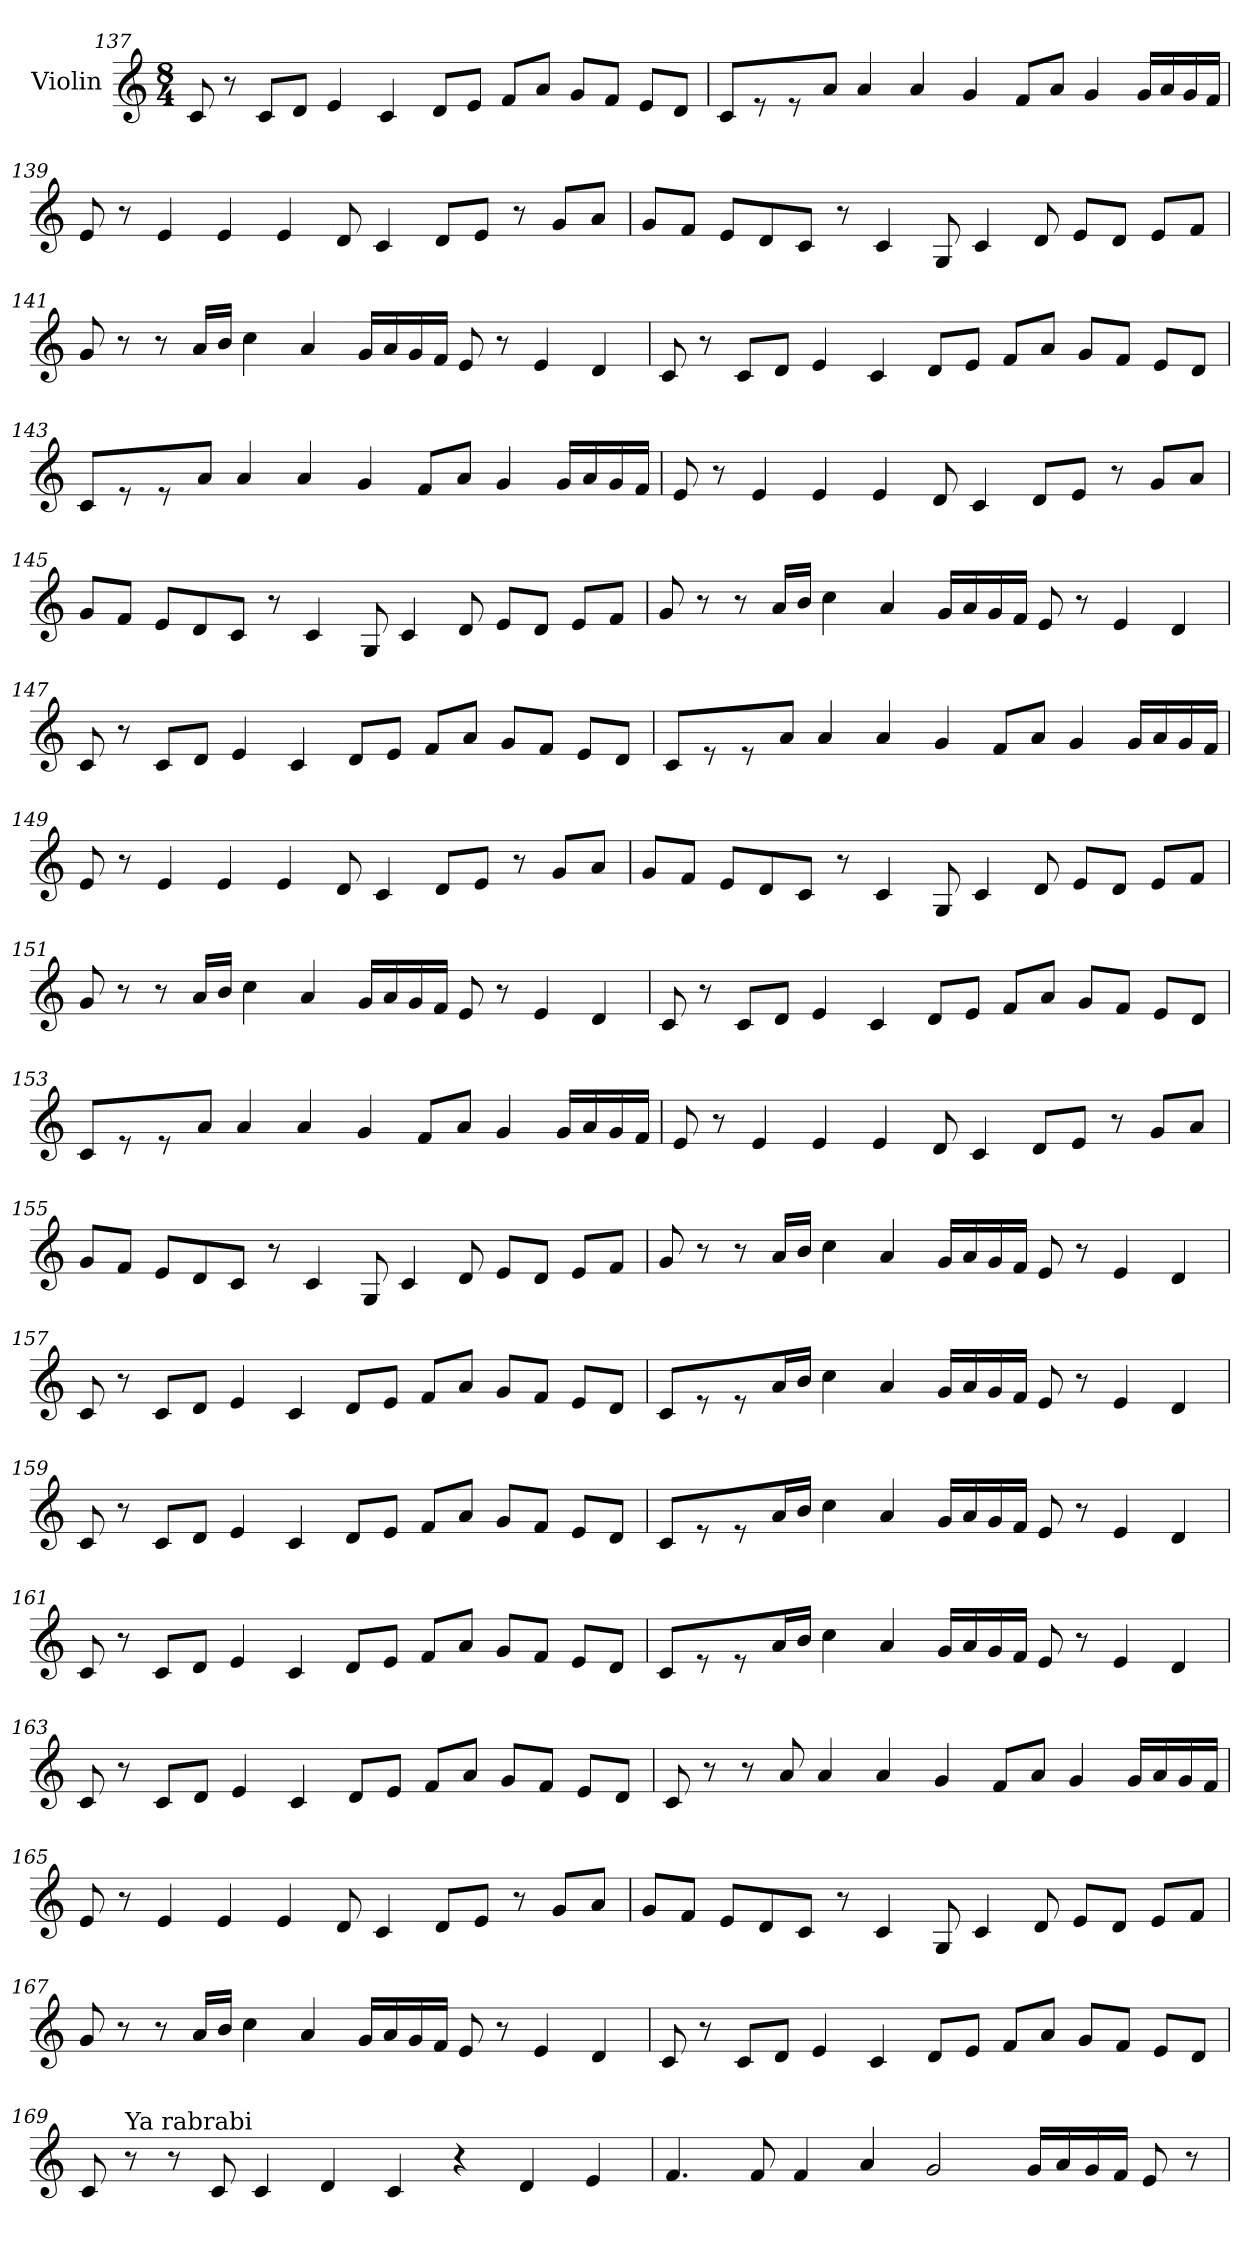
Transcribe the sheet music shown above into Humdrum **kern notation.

**kern
*part1
*staff1
*I"Violin
*clefG2
*k[]
*C:
*M8/4
=137
8c/
8r
8c/L
8d/J
4e/
4c/
8d/L
8e/J
8f/L
8a/J
8g/L
8f/J
8e/L
8d/J
!!LO:LB:g=z
=138
8c/L
8r
8r
8a/J
4a/
4a/
4g/
8f/L
8a/J
4g/
16g/LL
16a/
16g/
16f/JJ
=139
8e/
8r
4e/
4e/
4e/
8d/
4c/
8d/L
8e/J
8r
8g/L
8a/J
!!LO:LB:g=z
=140
8g/L
8f/J
8e/L
8d/
8c/J
8r
4c/
8G/
4c/
8d/
8e/L
8d/J
8e/L
8f/J
=141
8g/
8r
8r
16a/LL
16b/JJ
4cc\
4a/
16g/LL
16a/
16g/
16f/JJ
8e/
8r
4e/
4d/
!!LO:PB:g=z
=142
8c/
8r
8c/L
8d/J
4e/
4c/
8d/L
8e/J
8f/L
8a/J
8g/L
8f/J
8e/L
8d/J
=143
8c/L
8r
8r
8a/J
4a/
4a/
4g/
8f/L
8a/J
4g/
16g/LL
16a/
16g/
16f/JJ
!!LO:LB:g=z
=144
8e/
8r
4e/
4e/
4e/
8d/
4c/
8d/L
8e/J
8r
8g/L
8a/J
=145
8g/L
8f/J
8e/L
8d/
8c/J
8r
4c/
8G/
4c/
8d/
8e/L
8d/J
8e/L
8f/J
!!LO:LB:g=z
=146
8g/
8r
8r
16a/LL
16b/JJ
4cc\
4a/
16g/LL
16a/
16g/
16f/JJ
8e/
8r
4e/
4d/
=147
8c/
8r
8c/L
8d/J
4e/
4c/
8d/L
8e/J
8f/L
8a/J
8g/L
8f/J
8e/L
8d/J
!!LO:LB:g=z
=148
8c/L
8r
8r
8a/J
4a/
4a/
4g/
8f/L
8a/J
4g/
16g/LL
16a/
16g/
16f/JJ
=149
8e/
8r
4e/
4e/
4e/
8d/
4c/
8d/L
8e/J
8r
8g/L
8a/J
!!LO:LB:g=z
=150
8g/L
8f/J
8e/L
8d/
8c/J
8r
4c/
8G/
4c/
8d/
8e/L
8d/J
8e/L
8f/J
=151
8g/
8r
8r
16a/LL
16b/JJ
4cc\
4a/
16g/LL
16a/
16g/
16f/JJ
8e/
8r
4e/
4d/
!!LO:LB:g=z
=152
8c/
8r
8c/L
8d/J
4e/
4c/
8d/L
8e/J
8f/L
8a/J
8g/L
8f/J
8e/L
8d/J
=153
8c/L
8r
8r
8a/J
4a/
4a/
4g/
8f/L
8a/J
4g/
16g/LL
16a/
16g/
16f/JJ
!!LO:LB:g=z
=154
8e/
8r
4e/
4e/
4e/
8d/
4c/
8d/L
8e/J
8r
8g/L
8a/J
=155
8g/L
8f/J
8e/L
8d/
8c/J
8r
4c/
8G/
4c/
8d/
8e/L
8d/J
8e/L
8f/J
!!LO:LB:g=z
=156
8g/
8r
8r
16a/LL
16b/JJ
4cc\
4a/
16g/LL
16a/
16g/
16f/JJ
8e/
8r
4e/
4d/
=157
8c/
8r
8c/L
8d/J
4e/
4c/
8d/L
8e/J
8f/L
8a/J
8g/L
8f/J
8e/L
8d/J
!!LO:PB:g=z
=158
8c/L
8r
8r
16a/L
16b/JJ
4cc\
4a/
16g/LL
16a/
16g/
16f/JJ
8e/
8r
4e/
4d/
=159
8c/
8r
8c/L
8d/J
4e/
4c/
8d/L
8e/J
8f/L
8a/J
8g/L
8f/J
8e/L
8d/J
!!LO:LB:g=z
=160
8c/L
8r
8r
16a/L
16b/JJ
4cc\
4a/
16g/LL
16a/
16g/
16f/JJ
8e/
8r
4e/
4d/
=161
8c/
8r
8c/L
8d/J
4e/
4c/
8d/L
8e/J
8f/L
8a/J
8g/L
8f/J
8e/L
8d/J
!!LO:LB:g=z
=162
8c/L
8r
8r
16a/L
16b/JJ
4cc\
4a/
16g/LL
16a/
16g/
16f/JJ
8e/
8r
4e/
4d/
=163
8c/
8r
8c/L
8d/J
4e/
4c/
8d/L
8e/J
8f/L
8a/J
8g/L
8f/J
8e/L
8d/J
!!LO:LB:g=z
=164
8c/
8r
8r
8a/
4a/
4a/
4g/
8f/L
8a/J
4g/
16g/LL
16a/
16g/
16f/JJ
=165
8e/
8r
4e/
4e/
4e/
8d/
4c/
8d/L
8e/J
8r
8g/L
8a/J
!!LO:LB:g=z
=166
8g/L
8f/J
8e/L
8d/
8c/J
8r
4c/
8G/
4c/
8d/
8e/L
8d/J
8e/L
8f/J
=167
8g/
8r
8r
16a/LL
16b/JJ
4cc\
4a/
16g/LL
16a/
16g/
16f/JJ
8e/
8r
4e/
4d/
!!LO:LB:g=z
=168
8c/
8r
8c/L
8d/J
4e/
4c/
8d/L
8e/J
8f/L
8a/J
8g/L
8f/J
8e/L
8d/J
=169
8c/
!LO:TX:a:t=Ya rabrabi
8r
8r
8c/
4c/
4d/
4c/
4r
4d/
4e/
!!LO:LB:g=z
=170
4.f/
8f/
4f/
4a/
2g/
16g/LL
16a/
16g/
16f/JJ
8e/
8r
=
*-
